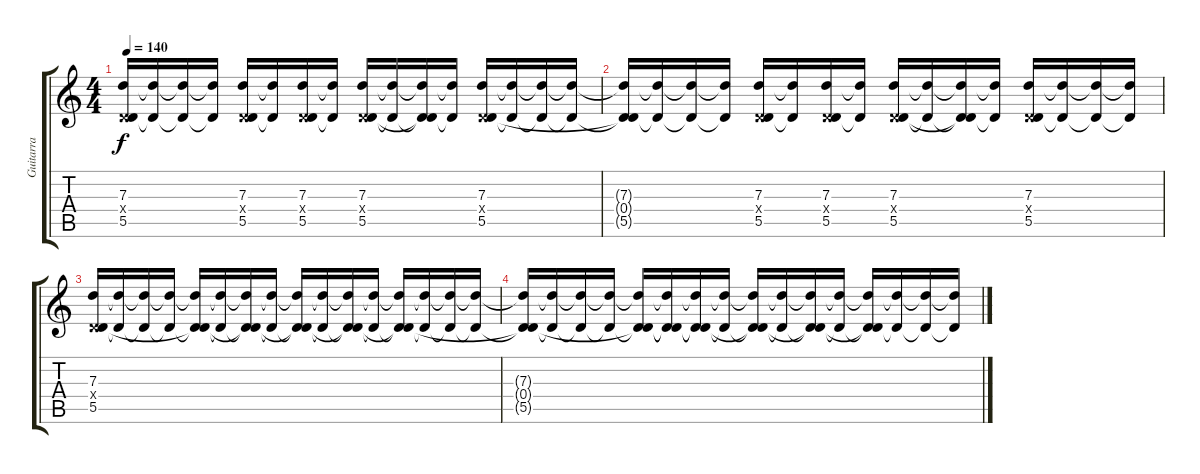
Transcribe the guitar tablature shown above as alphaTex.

\track ("Guitarra" "Guitarra") {instrument distortionguitar}
\staff {score tabs}
\tuning (E4 B3 G3 D3 A2 E2) {hide}
\ts (4 4)
\tempo 140
\clef g2
\ks c
(7.3 0.4{x} 5.5).16{dy f} (7.3{t} 5.5{t}).16 (7.3{t} 5.5{t}).16 (7.3{t} 5.5{t}).16 (7.3 0.4{x} 5.5).16 (7.3{t} 5.5{t}).16 (7.3 0.4{x} 5.5).16 (7.3{t} 5.5{t}).16 (7.3 0.4{x} 5.5).16 (7.3{t} 5.5{t}).16 (7.3{t} 0.4{t} 5.5{t}).16 (7.3{t} 5.5{t}).16 (7.3 0.4{x} 5.5).16 (7.3{t} 5.5{t}).16 (7.3{t} 5.5{t}).16 (7.3{t} 5.5{t}).16 |
(7.3{t} 0.4{t} 5.5{t}).16 (7.3{t} 5.5{t}).16 (7.3{t} 5.5{t}).16 (7.3{t} 5.5{t}).16 (7.3 0.4{x} 5.5).16 (7.3{t} 5.5{t}).16 (7.3 0.4{x} 5.5).16 (7.3{t} 5.5{t}).16 (7.3 0.4{x} 5.5).16 (7.3{t} 5.5{t}).16 (7.3{t} 0.4{t} 5.5{t}).16 (7.3{t} 5.5{t}).16 (7.3 0.4{x} 5.5).16 (7.3{t} 5.5{t}).16 (7.3{t} 5.5{t}).16 (7.3{t} 5.5{t}).16 |
(7.3 0.4{x} 5.5).16 (7.3{t} 5.5{t}).16 (7.3{t} 5.5{t}).16 (7.3{t} 5.5{t}).16 (7.3{t} 0.4{t} 5.5{t}).16 (7.3{t} 5.5{t}).16 (7.3{t} 0.4{t} 5.5{t}).16 (7.3{t} 5.5{t}).16 (7.3{t} 0.4{t} 5.5{t}).16 (7.3{t} 5.5{t}).16 (7.3{t} 0.4{t} 5.5{t}).16 (7.3{t} 5.5{t}).16 (7.3{t} 0.4{t} 5.5{t}).16 (7.3{t} 5.5{t}).16 (7.3{t} 5.5{t}).16 (7.3{t} 5.5{t}).16 |
(7.3{t} 0.4{t} 5.5{t}).16 (7.3{t} 5.5{t}).16 (7.3{t} 5.5{t}).16 (7.3{t} 5.5{t}).16 (7.3{t} 0.4{t} 5.5{t}).16 (7.3{t} 0.4{t} 5.5{t}).16 (7.3{t} 0.4{t} 5.5{t}).16 (7.3{t} 5.5{t}).16 (7.3{t} 0.4{t} 5.5{t}).16 (7.3{t} 5.5{t}).16 (7.3{t} 0.4{t} 5.5{t}).16 (7.3{t} 5.5{t}).16 (7.3{t} 0.4{t} 5.5{t}).16 (7.3{t} 5.5{t}).16 (7.3{t} 5.5{t}).16 (7.3{t} 5.5{t}).16
